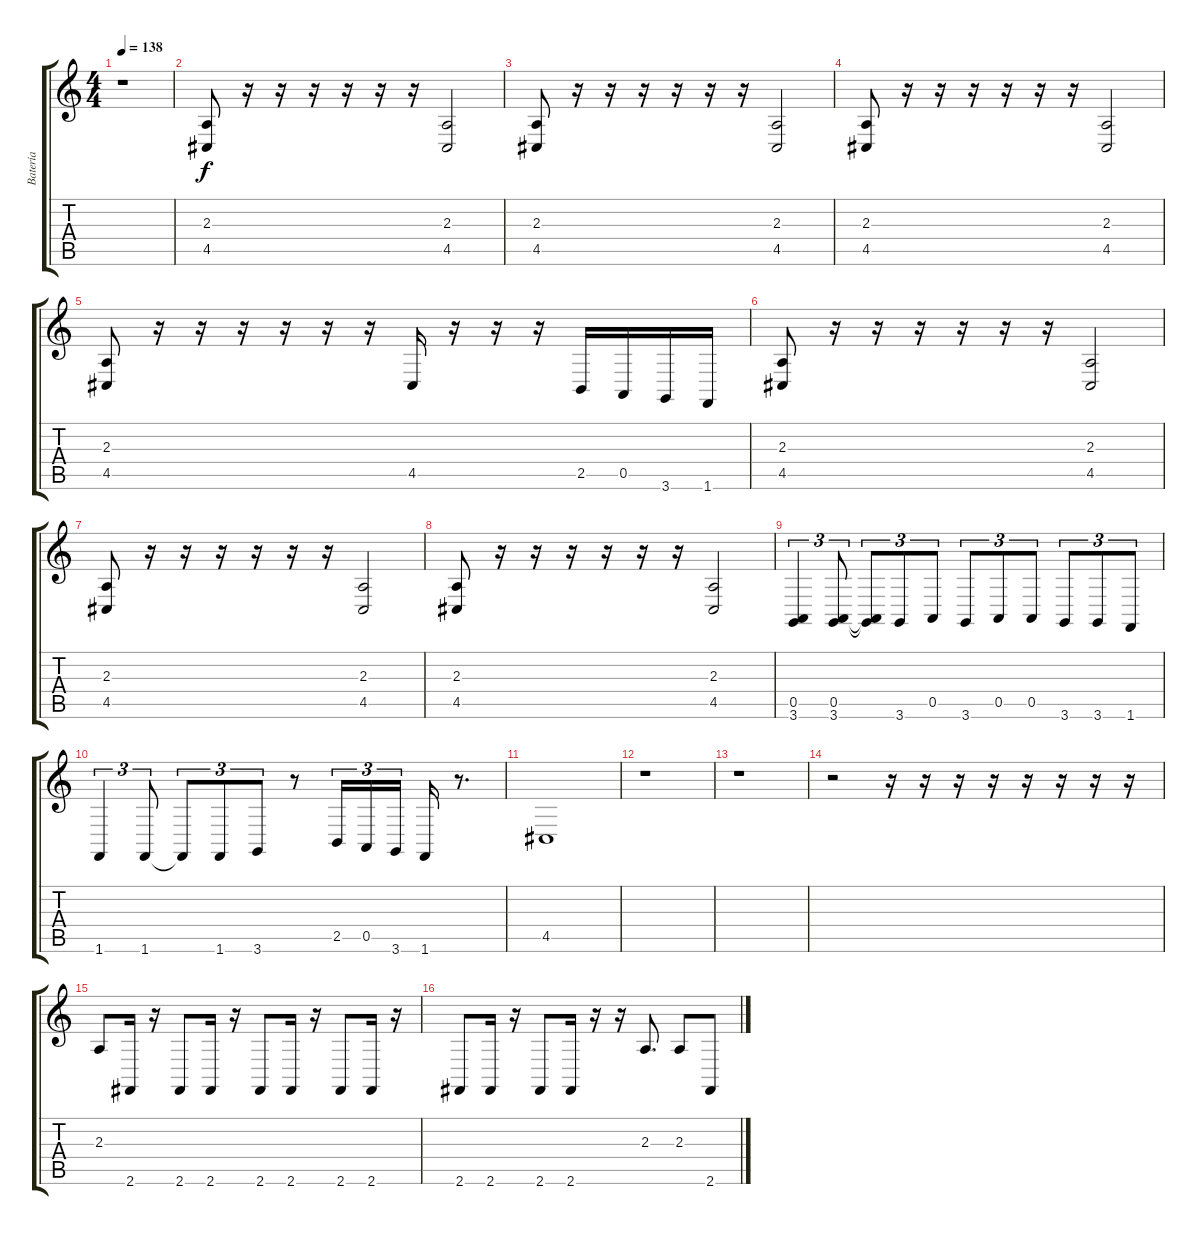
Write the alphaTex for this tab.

\track ("Batería" "Batería") {instrument melodictom}
\staff {score tabs}
\tuning (E4 B3 G3 D3 A2 E2) {hide}
\ts (4 4)
\tempo 138
\clef g2
\ks c
r.1{dy f} |
(2.3 4.5).8 r.16 r.16 r.16 r.16 r.16 r.16 (2.3 4.5).2 |
(2.3 4.5).8 r.16 r.16 r.16 r.16 r.16 r.16 (2.3 4.5).2 |
(2.3 4.5).8 r.16 r.16 r.16 r.16 r.16 r.16 (2.3 4.5).2 |
(2.3 4.5).8 r.16 r.16 r.16 r.16 r.16 r.16 4.5.16 r.16 r.16 r.16 2.5.16 0.5.16 3.6.16 1.6.16 |
(2.3 4.5).8 r.16 r.16 r.16 r.16 r.16 r.16 (2.3 4.5).2 |
(2.3 4.5).8 r.16 r.16 r.16 r.16 r.16 r.16 (2.3 4.5).2 |
(2.3 4.5).8 r.16 r.16 r.16 r.16 r.16 r.16 (2.3 4.5).2 |
(0.5 3.6).4{tu (3 2)} (0.5 3.6).8{tu (3 2)} (0.5{t} 3.6{t}).8{tu (3 2)} 3.6.8{tu (3 2)} 0.5.8{tu (3 2)} 3.6.8{tu (3 2)} 0.5.8{tu (3 2)} 0.5.8{tu (3 2)} 3.6.8{tu (3 2)} 3.6.8{tu (3 2)} 1.6.8{tu (3 2)} |
1.6.4{tu (3 2)} 1.6.8{tu (3 2)} 1.6{t}.8{tu (3 2)} 1.6.8{tu (3 2)} 3.6.8{tu (3 2)} r.8 2.5.16{tu (3 2)} 0.5.16{tu (3 2)} 3.6.16{tu (3 2)} 1.6.16 r.8{d} |
4.5.1 |
r.1 |
r.1 |
r.2 r.16 r.16 r.16 r.16 r.16 r.16 r.16 r.16 |
2.3.8 2.6.16 r.16 2.6.8 2.6.16 r.16 2.6.8 2.6.16 r.16 2.6.8 2.6.16 r.16 |
2.6.8 2.6.16 r.16 2.6.8 2.6.16 r.16 r.16 2.3.8{d} 2.3.8 2.6.8
